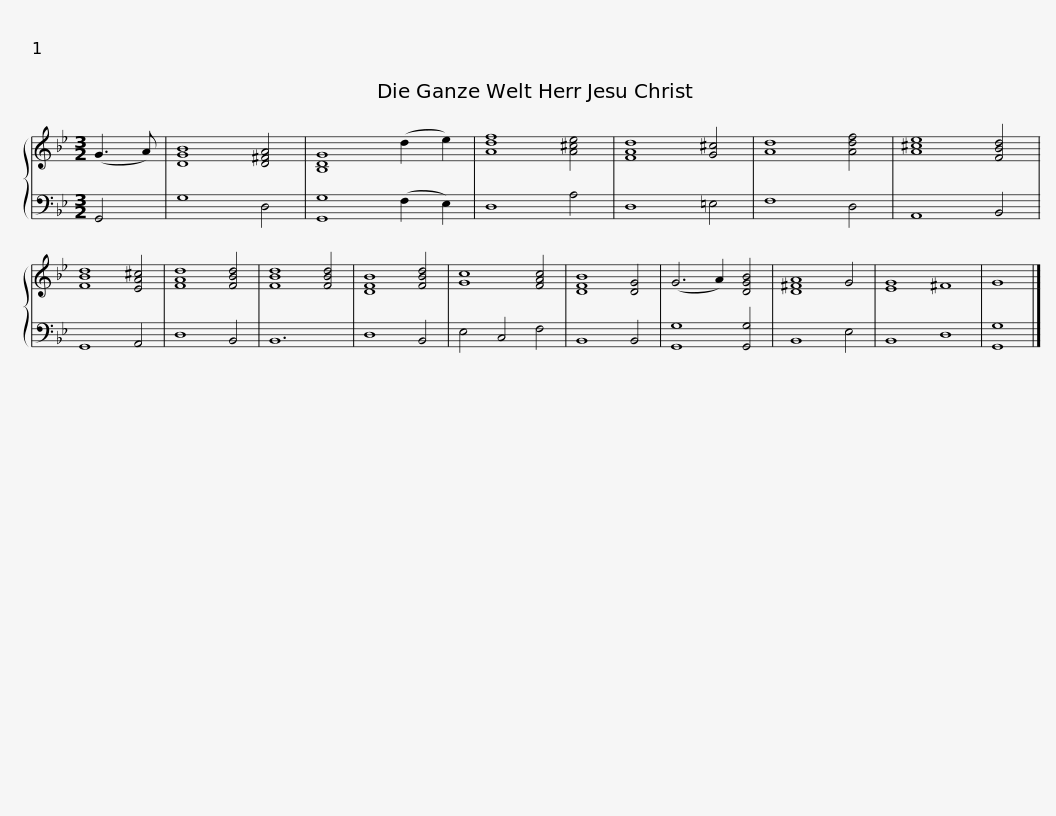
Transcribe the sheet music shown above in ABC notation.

X:1
%%score { 1 | 2 }
L:1/8
M:3/2
I:linebreak $
K:Bb
V:1 treble
V:2 bass
V:1
 (G3 A) | [DGB]8 [D^FA]4 | [B,DG]8 (d2 e2) | [Adf]8 [A^ce]4 | [FAd]8 [G^c]4 | %5
 [Ad]8 [Adf]4 | [A^ce]8 [FBd]4 | [FBd]8 [EA^c]4 | [FAd]8 [FBd]4 | [FBd]8 [FBd]4 | %10
 [DFB]8 [FBd]4 |$ [Gc]8 [FAc]4 | [DFB]8 [DG]4 | (G6 A2) [DGB]4 | [D^FA]8 G4 | %15
 [EG]8 ^F8 | G8 |] %17
V:2
 G,,4 | G,8 D,4 | [G,,G,]8 (F,2 E,2) | D,8 A,4 | D,8 =E,4 | %5
 F,8 D,4 | A,,8 B,,4 | G,,8 A,,4 | D,8 B,,4 | B,,12 | %10
 D,8 B,,4 |$ E,4 C,4 F,4 | B,,8 B,,4 | [G,,G,]8 [G,,G,]4 | B,,8 E,4 | %15
 B,,8 D,8 | [G,,G,]8 |] %17
